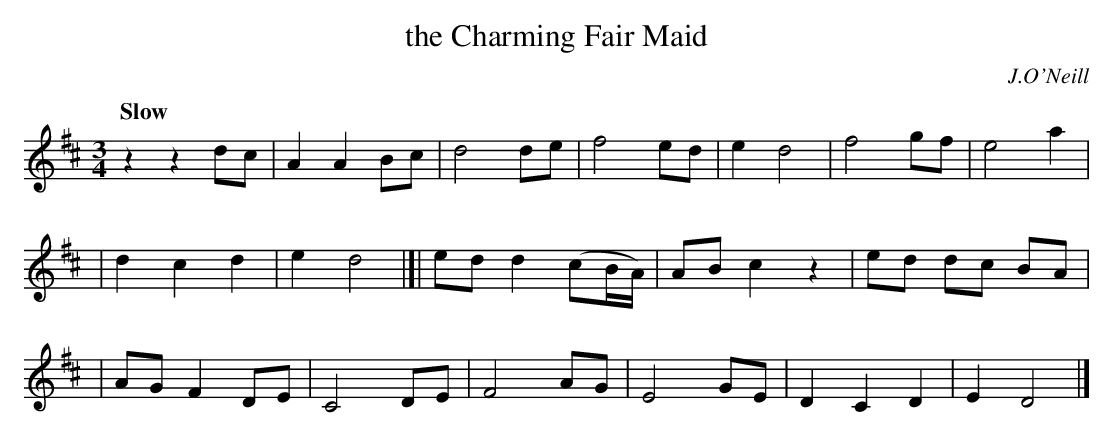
X:1
T: the Charming Fair Maid
O: J.O'Neill
Q: "Slow"
M: 3/4
L: 1/8
K: D
z2 z2 dc | A2 A2 Bc | d4 de | f4 ed | e2 d4 | f4 gf | e4 a2 |
| d2 c2 d2 | e2 d4 |]| ed d2 (cB/A/) | AB c2 z2 | ed dc BA |
| AG F2 DE | C4 DE | F4 AG | E4 GE | D2 C2 D2 | E2 D4 |]
